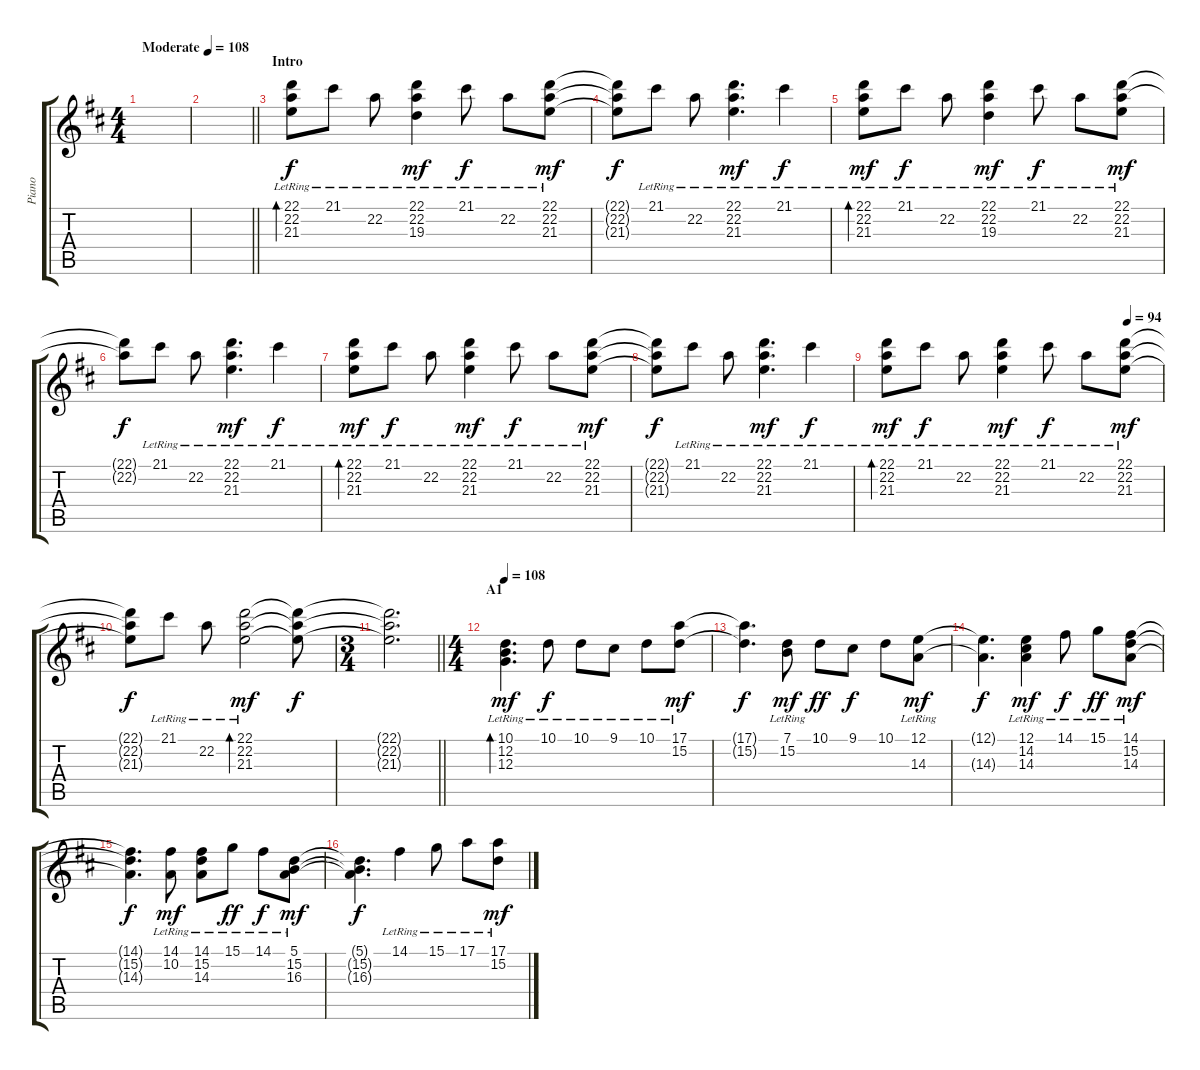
\track ("Piano" "Piano") {instrument acousticgrandpiano}
\staff {score tabs}
\tuning (E4 B3 G3 D3 A2 E2) {hide}
\ts (4 4)
\tempo (108 "Moderate")
\clef g2
\ks d
|
\barLineRight lightlight
|
\section ("" "Intro")
(22.1{lr} 22.2{lr} 21.3{lr}).8{bd 120} 21.1{lr}.8{dy f} 22.2{lr}.8 (22.1{lr} 22.2{lr} 19.3{lr}).4{dy mf} 21.1{lr}.8{dy f} 22.2{lr}.8 (22.1{lr} 22.2{lr} 21.3{lr}).8{dy mf} |
(22.1{t} 22.2{t} 21.3{t}).8{dy f} 21.1{lr}.8 22.2{lr}.8 (22.1{lr} 22.2{lr} 21.3{lr}).4{d dy mf} 21.1{lr}.4{dy f} |
(22.1{lr} 22.2{lr} 21.3{lr}).8{bd 120 dy mf} 21.1{lr}.8{dy f} 22.2{lr}.8 (22.1{lr} 22.2{lr} 19.3{lr}).4{dy mf} 21.1{lr}.8{dy f} 22.2{lr}.8 (22.1{lr} 22.2{lr} 21.3{lr}).8{dy mf} |
(22.1{t} 22.2{t}).8{dy f} 21.1{lr}.8 22.2{lr}.8 (22.1{lr} 22.2{lr} 21.3{lr}).4{d dy mf} 21.1{lr}.4{dy f} |
(22.1{lr} 22.2{lr} 21.3{lr}).8{bd 120 dy mf} 21.1{lr}.8{dy f} 22.2{lr}.8 (22.1{lr} 22.2{lr} 21.3{lr}).4{dy mf} 21.1{lr}.8{dy f} 22.2{lr}.8 (22.1{lr} 22.2{lr} 21.3{lr}).8{dy mf} |
(22.1{t} 22.2{t} 21.3{t}).8{dy f} 21.1{lr}.8 22.2{lr}.8 (22.1{lr} 22.2{lr} 21.3{lr}).4{d dy mf} 21.1{lr}.4{dy f} |
\tempo (94 0.875)
(22.1{lr} 22.2{lr} 21.3{lr}).8{bd 120 dy mf} 21.1{lr}.8{dy f} 22.2{lr}.8 (22.1{lr} 22.2{lr} 21.3{lr}).4{dy mf} 21.1{lr}.8{dy f} 22.2{lr}.8 (22.1{lr} 22.2{lr} 21.3{lr}).8{dy mf} |
(22.1{t} 22.2{t} 21.3{t}).8{dy f} 21.1{lr}.8 22.2{lr}.8 (22.1{lr} 22.2{lr} 21.3{lr}).2{bd 120 dy mf} (22.1{t} 22.2{t} 21.3{t}).8{dy f} |
\ts (3 4)
\barLineRight lightlight
(22.1{t} 22.2{t} 21.3{t}).2{d} |
\ts (4 4)
\section ("" "A1")
\tempo 108
(10.1{lr} 12.2{lr} 12.3{lr}).4{d bd 120 dy mf} 10.1{lr}.8{dy f} 10.1{lr}.8 9.1{lr}.8 10.1{lr}.8 (17.1{lr} 15.2{lr}).8{dy mf} |
(17.1{t} 15.2{t}).4{d dy f} (7.1{lr} 15.2{lr}).8{dy mf} 10.1.8{dy ff} 9.1.8{dy f} 10.1.8 (12.1{lr} 14.3{lr}).8{dy mf} |
(12.1{t} 14.3{t}).4{d dy f} (12.1{lr} 14.2{lr} 14.3{lr}).4{dy mf} 14.1{lr}.8{dy f} 15.1{lr}.8{dy ff} (14.1{lr} 15.2{lr} 14.3{lr}).8{dy mf} |
(14.1{t} 15.2{t} 14.3{t}).4{d dy f} (14.1{lr} 10.2{lr}).8{dy mf} (14.1{lr} 15.2{lr} 14.3{lr}).8 15.1{lr}.8{dy ff} 14.1{lr}.8{dy f} (5.1{lr} 15.2{lr} 16.3{lr}).8{dy mf} |
(5.1{t} 15.2{t} 16.3{t}).4{d dy f} 14.1{lr}.4 15.1{lr}.8 17.1{lr}.8 (17.1{lr} 15.2{lr}).8{dy mf}
